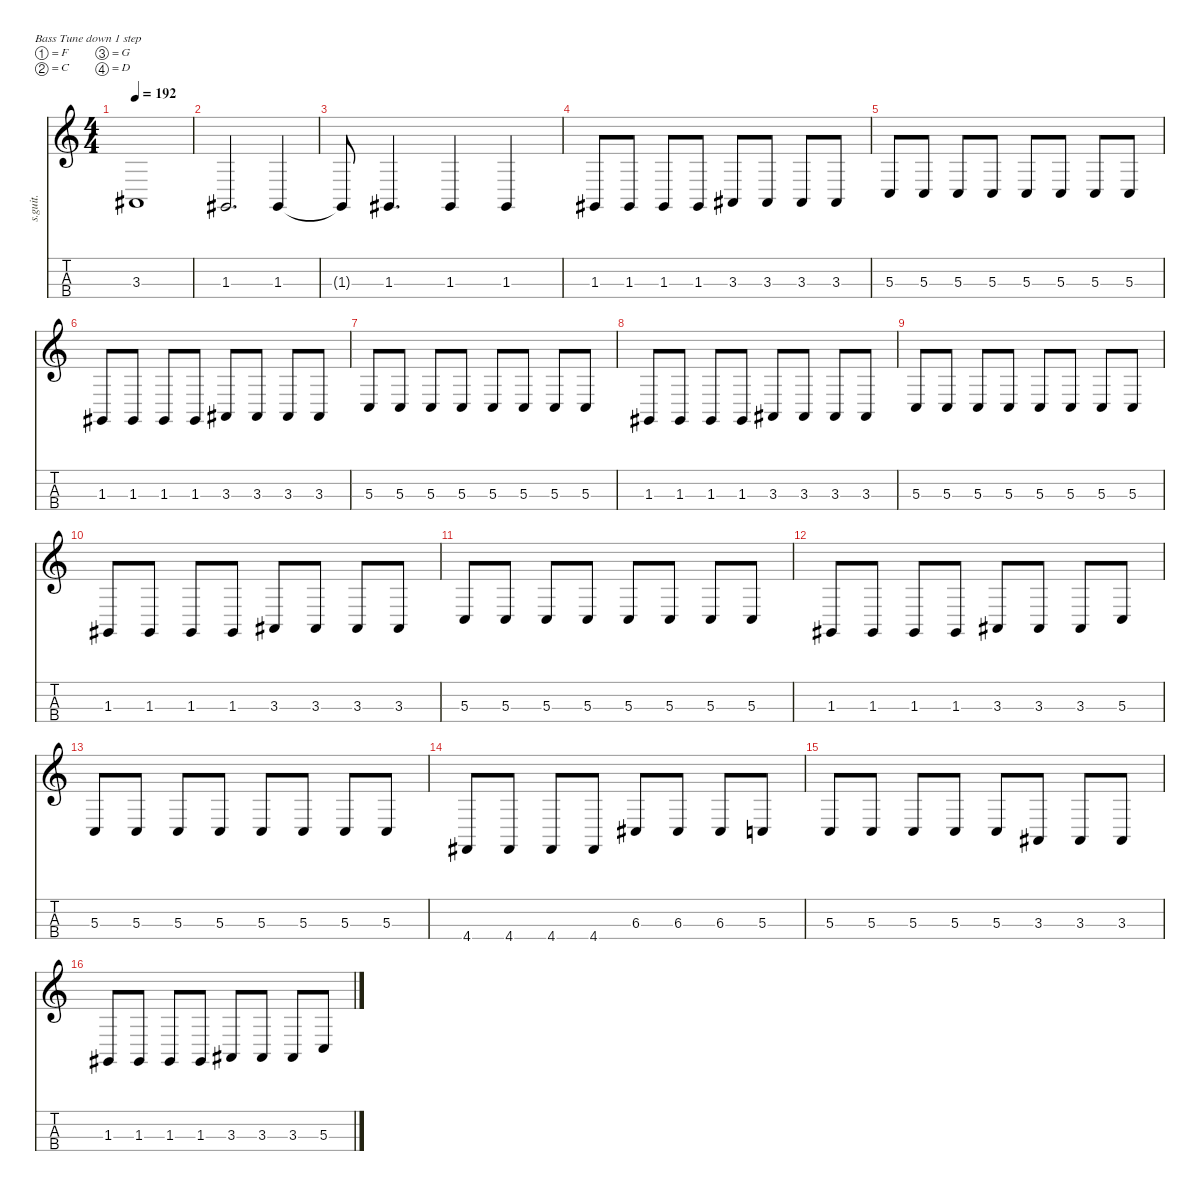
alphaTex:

\defaultSystemsLayout 4
\hideDynamics
\bracketExtendMode nobrackets
\track ("Henkka Blacksmith" "s.guit.") {instrument electricbasspick}
\staff {score tabs}
\tuning (F2 C2 G1 D1)
\ts (4 4)
\tempo 192
\clef g2
\ks c
3.3{t acc #}.1{lyrics (0 "") lyrics (1 "") lyrics (2 "") lyrics (3 "") lyrics (4 "") dy f} |
1.3{acc #}.2{d lyrics (0 "") lyrics (1 "") lyrics (2 "") lyrics (3 "") lyrics (4 "")} 1.3{acc #}.4{lyrics (0 "") lyrics (1 "") lyrics (2 "") lyrics (3 "") lyrics (4 "")} |
1.3{t acc #}.8{lyrics (0 "") lyrics (1 "") lyrics (2 "") lyrics (3 "") lyrics (4 "")} 1.3{acc #}.4{d lyrics (0 "") lyrics (1 "") lyrics (2 "") lyrics (3 "") lyrics (4 "")} 1.3{acc #}.4{lyrics (0 "") lyrics (1 "") lyrics (2 "") lyrics (3 "") lyrics (4 "")} 1.3{acc #}.4{lyrics (0 "") lyrics (1 "") lyrics (2 "") lyrics (3 "") lyrics (4 "")} |
1.3{acc #}.8{lyrics (0 "") lyrics (1 "") lyrics (2 "") lyrics (3 "") lyrics (4 "")} 1.3{acc #}.8{lyrics (0 "") lyrics (1 "") lyrics (2 "") lyrics (3 "") lyrics (4 "")} 1.3{acc #}.8{lyrics (0 "") lyrics (1 "") lyrics (2 "") lyrics (3 "") lyrics (4 "")} 1.3{acc #}.8{lyrics (0 "") lyrics (1 "") lyrics (2 "") lyrics (3 "") lyrics (4 "")} 3.3{acc #}.8{lyrics (0 "") lyrics (1 "") lyrics (2 "") lyrics (3 "") lyrics (4 "")} 3.3{acc #}.8{lyrics (0 "") lyrics (1 "") lyrics (2 "") lyrics (3 "") lyrics (4 "")} 3.3{acc #}.8{lyrics (0 "") lyrics (1 "") lyrics (2 "") lyrics (3 "") lyrics (4 "")} 3.3{acc #}.8{lyrics (0 "") lyrics (1 "") lyrics (2 "") lyrics (3 "") lyrics (4 "")} |
5.3.8{lyrics (0 "") lyrics (1 "") lyrics (2 "") lyrics (3 "") lyrics (4 "")} 5.3.8{lyrics (0 "") lyrics (1 "") lyrics (2 "") lyrics (3 "") lyrics (4 "")} 5.3.8{lyrics (0 "") lyrics (1 "") lyrics (2 "") lyrics (3 "") lyrics (4 "")} 5.3.8{lyrics (0 "") lyrics (1 "") lyrics (2 "") lyrics (3 "") lyrics (4 "")} 5.3.8{lyrics (0 "") lyrics (1 "") lyrics (2 "") lyrics (3 "") lyrics (4 "")} 5.3.8{lyrics (0 "") lyrics (1 "") lyrics (2 "") lyrics (3 "") lyrics (4 "")} 5.3.8{lyrics (0 "") lyrics (1 "") lyrics (2 "") lyrics (3 "") lyrics (4 "")} 5.3.8{lyrics (0 "") lyrics (1 "") lyrics (2 "") lyrics (3 "") lyrics (4 "")} |
1.3{acc #}.8{lyrics (0 "") lyrics (1 "") lyrics (2 "") lyrics (3 "") lyrics (4 "")} 1.3{acc #}.8{lyrics (0 "") lyrics (1 "") lyrics (2 "") lyrics (3 "") lyrics (4 "")} 1.3{acc #}.8{lyrics (0 "") lyrics (1 "") lyrics (2 "") lyrics (3 "") lyrics (4 "")} 1.3{acc #}.8{lyrics (0 "") lyrics (1 "") lyrics (2 "") lyrics (3 "") lyrics (4 "")} 3.3{acc #}.8{lyrics (0 "") lyrics (1 "") lyrics (2 "") lyrics (3 "") lyrics (4 "")} 3.3{acc #}.8{lyrics (0 "") lyrics (1 "") lyrics (2 "") lyrics (3 "") lyrics (4 "")} 3.3{acc #}.8{lyrics (0 "") lyrics (1 "") lyrics (2 "") lyrics (3 "") lyrics (4 "")} 3.3{acc #}.8{lyrics (0 "") lyrics (1 "") lyrics (2 "") lyrics (3 "") lyrics (4 "")} |
5.3.8{lyrics (0 "") lyrics (1 "") lyrics (2 "") lyrics (3 "") lyrics (4 "")} 5.3.8{lyrics (0 "") lyrics (1 "") lyrics (2 "") lyrics (3 "") lyrics (4 "")} 5.3.8{lyrics (0 "") lyrics (1 "") lyrics (2 "") lyrics (3 "") lyrics (4 "")} 5.3.8{lyrics (0 "") lyrics (1 "") lyrics (2 "") lyrics (3 "") lyrics (4 "")} 5.3.8{lyrics (0 "") lyrics (1 "") lyrics (2 "") lyrics (3 "") lyrics (4 "")} 5.3.8{lyrics (0 "") lyrics (1 "") lyrics (2 "") lyrics (3 "") lyrics (4 "")} 5.3.8{lyrics (0 "") lyrics (1 "") lyrics (2 "") lyrics (3 "") lyrics (4 "")} 5.3.8{lyrics (0 "") lyrics (1 "") lyrics (2 "") lyrics (3 "") lyrics (4 "")} |
1.3{acc #}.8{lyrics (0 "") lyrics (1 "") lyrics (2 "") lyrics (3 "") lyrics (4 "")} 1.3{acc #}.8{lyrics (0 "") lyrics (1 "") lyrics (2 "") lyrics (3 "") lyrics (4 "")} 1.3{acc #}.8{lyrics (0 "") lyrics (1 "") lyrics (2 "") lyrics (3 "") lyrics (4 "")} 1.3{acc #}.8{lyrics (0 "") lyrics (1 "") lyrics (2 "") lyrics (3 "") lyrics (4 "")} 3.3{acc #}.8{lyrics (0 "") lyrics (1 "") lyrics (2 "") lyrics (3 "") lyrics (4 "")} 3.3{acc #}.8{lyrics (0 "") lyrics (1 "") lyrics (2 "") lyrics (3 "") lyrics (4 "")} 3.3{acc #}.8{lyrics (0 "") lyrics (1 "") lyrics (2 "") lyrics (3 "") lyrics (4 "")} 3.3{acc #}.8{lyrics (0 "") lyrics (1 "") lyrics (2 "") lyrics (3 "") lyrics (4 "")} |
5.3.8{lyrics (0 "") lyrics (1 "") lyrics (2 "") lyrics (3 "") lyrics (4 "")} 5.3.8{lyrics (0 "") lyrics (1 "") lyrics (2 "") lyrics (3 "") lyrics (4 "")} 5.3.8{lyrics (0 "") lyrics (1 "") lyrics (2 "") lyrics (3 "") lyrics (4 "")} 5.3.8{lyrics (0 "") lyrics (1 "") lyrics (2 "") lyrics (3 "") lyrics (4 "")} 5.3.8{lyrics (0 "") lyrics (1 "") lyrics (2 "") lyrics (3 "") lyrics (4 "")} 5.3.8{lyrics (0 "") lyrics (1 "") lyrics (2 "") lyrics (3 "") lyrics (4 "")} 5.3.8{lyrics (0 "") lyrics (1 "") lyrics (2 "") lyrics (3 "") lyrics (4 "")} 5.3.8{lyrics (0 "") lyrics (1 "") lyrics (2 "") lyrics (3 "") lyrics (4 "")} |
1.3{acc #}.8{lyrics (0 "") lyrics (1 "") lyrics (2 "") lyrics (3 "") lyrics (4 "")} 1.3{acc #}.8{lyrics (0 "") lyrics (1 "") lyrics (2 "") lyrics (3 "") lyrics (4 "")} 1.3{acc #}.8{lyrics (0 "") lyrics (1 "") lyrics (2 "") lyrics (3 "") lyrics (4 "")} 1.3{acc #}.8{lyrics (0 "") lyrics (1 "") lyrics (2 "") lyrics (3 "") lyrics (4 "")} 3.3{acc #}.8{lyrics (0 "") lyrics (1 "") lyrics (2 "") lyrics (3 "") lyrics (4 "")} 3.3{acc #}.8{lyrics (0 "") lyrics (1 "") lyrics (2 "") lyrics (3 "") lyrics (4 "")} 3.3{acc #}.8{lyrics (0 "") lyrics (1 "") lyrics (2 "") lyrics (3 "") lyrics (4 "")} 3.3{acc #}.8{lyrics (0 "") lyrics (1 "") lyrics (2 "") lyrics (3 "") lyrics (4 "")} |
5.3.8{lyrics (0 "") lyrics (1 "") lyrics (2 "") lyrics (3 "") lyrics (4 "")} 5.3.8{lyrics (0 "") lyrics (1 "") lyrics (2 "") lyrics (3 "") lyrics (4 "")} 5.3.8{lyrics (0 "") lyrics (1 "") lyrics (2 "") lyrics (3 "") lyrics (4 "")} 5.3.8{lyrics (0 "") lyrics (1 "") lyrics (2 "") lyrics (3 "") lyrics (4 "")} 5.3.8{lyrics (0 "") lyrics (1 "") lyrics (2 "") lyrics (3 "") lyrics (4 "")} 5.3.8{lyrics (0 "") lyrics (1 "") lyrics (2 "") lyrics (3 "") lyrics (4 "")} 5.3.8{lyrics (0 "") lyrics (1 "") lyrics (2 "") lyrics (3 "") lyrics (4 "")} 5.3.8{lyrics (0 "") lyrics (1 "") lyrics (2 "") lyrics (3 "") lyrics (4 "")} |
1.3{acc #}.8{lyrics (0 "") lyrics (1 "") lyrics (2 "") lyrics (3 "") lyrics (4 "")} 1.3{acc #}.8{lyrics (0 "") lyrics (1 "") lyrics (2 "") lyrics (3 "") lyrics (4 "")} 1.3{acc #}.8{lyrics (0 "") lyrics (1 "") lyrics (2 "") lyrics (3 "") lyrics (4 "")} 1.3{acc #}.8{lyrics (0 "") lyrics (1 "") lyrics (2 "") lyrics (3 "") lyrics (4 "")} 3.3{acc #}.8{lyrics (0 "") lyrics (1 "") lyrics (2 "") lyrics (3 "") lyrics (4 "")} 3.3{acc #}.8{lyrics (0 "") lyrics (1 "") lyrics (2 "") lyrics (3 "") lyrics (4 "")} 3.3{acc #}.8{lyrics (0 "") lyrics (1 "") lyrics (2 "") lyrics (3 "") lyrics (4 "")} 5.3.8{lyrics (0 "") lyrics (1 "") lyrics (2 "") lyrics (3 "") lyrics (4 "")} |
5.3.8{lyrics (0 "") lyrics (1 "") lyrics (2 "") lyrics (3 "") lyrics (4 "")} 5.3.8{lyrics (0 "") lyrics (1 "") lyrics (2 "") lyrics (3 "") lyrics (4 "")} 5.3.8{lyrics (0 "") lyrics (1 "") lyrics (2 "") lyrics (3 "") lyrics (4 "")} 5.3.8{lyrics (0 "") lyrics (1 "") lyrics (2 "") lyrics (3 "") lyrics (4 "")} 5.3.8{lyrics (0 "") lyrics (1 "") lyrics (2 "") lyrics (3 "") lyrics (4 "")} 5.3.8{lyrics (0 "") lyrics (1 "") lyrics (2 "") lyrics (3 "") lyrics (4 "")} 5.3.8{lyrics (0 "") lyrics (1 "") lyrics (2 "") lyrics (3 "") lyrics (4 "")} 5.3.8{lyrics (0 "") lyrics (1 "") lyrics (2 "") lyrics (3 "") lyrics (4 "")} |
4.4{acc #}.8{lyrics (0 "") lyrics (1 "") lyrics (2 "") lyrics (3 "") lyrics (4 "")} 4.4{acc #}.8{lyrics (0 "") lyrics (1 "") lyrics (2 "") lyrics (3 "") lyrics (4 "")} 4.4{acc #}.8{lyrics (0 "") lyrics (1 "") lyrics (2 "") lyrics (3 "") lyrics (4 "")} 4.4{acc #}.8{lyrics (0 "") lyrics (1 "") lyrics (2 "") lyrics (3 "") lyrics (4 "")} 6.3{acc #}.8{lyrics (0 "") lyrics (1 "") lyrics (2 "") lyrics (3 "") lyrics (4 "")} 6.3{acc #}.8{lyrics (0 "") lyrics (1 "") lyrics (2 "") lyrics (3 "") lyrics (4 "")} 6.3{acc #}.8{lyrics (0 "") lyrics (1 "") lyrics (2 "") lyrics (3 "") lyrics (4 "")} 5.3.8{lyrics (0 "") lyrics (1 "") lyrics (2 "") lyrics (3 "") lyrics (4 "")} |
5.3.8{lyrics (0 "") lyrics (1 "") lyrics (2 "") lyrics (3 "") lyrics (4 "")} 5.3.8{lyrics (0 "") lyrics (1 "") lyrics (2 "") lyrics (3 "") lyrics (4 "")} 5.3.8{lyrics (0 "") lyrics (1 "") lyrics (2 "") lyrics (3 "") lyrics (4 "")} 5.3.8{lyrics (0 "") lyrics (1 "") lyrics (2 "") lyrics (3 "") lyrics (4 "")} 5.3.8{lyrics (0 "") lyrics (1 "") lyrics (2 "") lyrics (3 "") lyrics (4 "")} 3.3{acc #}.8{lyrics (0 "") lyrics (1 "") lyrics (2 "") lyrics (3 "") lyrics (4 "")} 3.3{acc #}.8{lyrics (0 "") lyrics (1 "") lyrics (2 "") lyrics (3 "") lyrics (4 "")} 3.3{acc #}.8{lyrics (0 "") lyrics (1 "") lyrics (2 "") lyrics (3 "") lyrics (4 "")} |
1.3{acc #}.8{lyrics (0 "") lyrics (1 "") lyrics (2 "") lyrics (3 "") lyrics (4 "")} 1.3{acc #}.8{lyrics (0 "") lyrics (1 "") lyrics (2 "") lyrics (3 "") lyrics (4 "")} 1.3{acc #}.8{lyrics (0 "") lyrics (1 "") lyrics (2 "") lyrics (3 "") lyrics (4 "")} 1.3{acc #}.8{lyrics (0 "") lyrics (1 "") lyrics (2 "") lyrics (3 "") lyrics (4 "")} 3.3{acc #}.8{lyrics (0 "") lyrics (1 "") lyrics (2 "") lyrics (3 "") lyrics (4 "")} 3.3{acc #}.8{lyrics (0 "") lyrics (1 "") lyrics (2 "") lyrics (3 "") lyrics (4 "")} 3.3{acc #}.8{lyrics (0 "") lyrics (1 "") lyrics (2 "") lyrics (3 "") lyrics (4 "")} 5.3.8{lyrics (0 "") lyrics (1 "") lyrics (2 "") lyrics (3 "") lyrics (4 "")}
